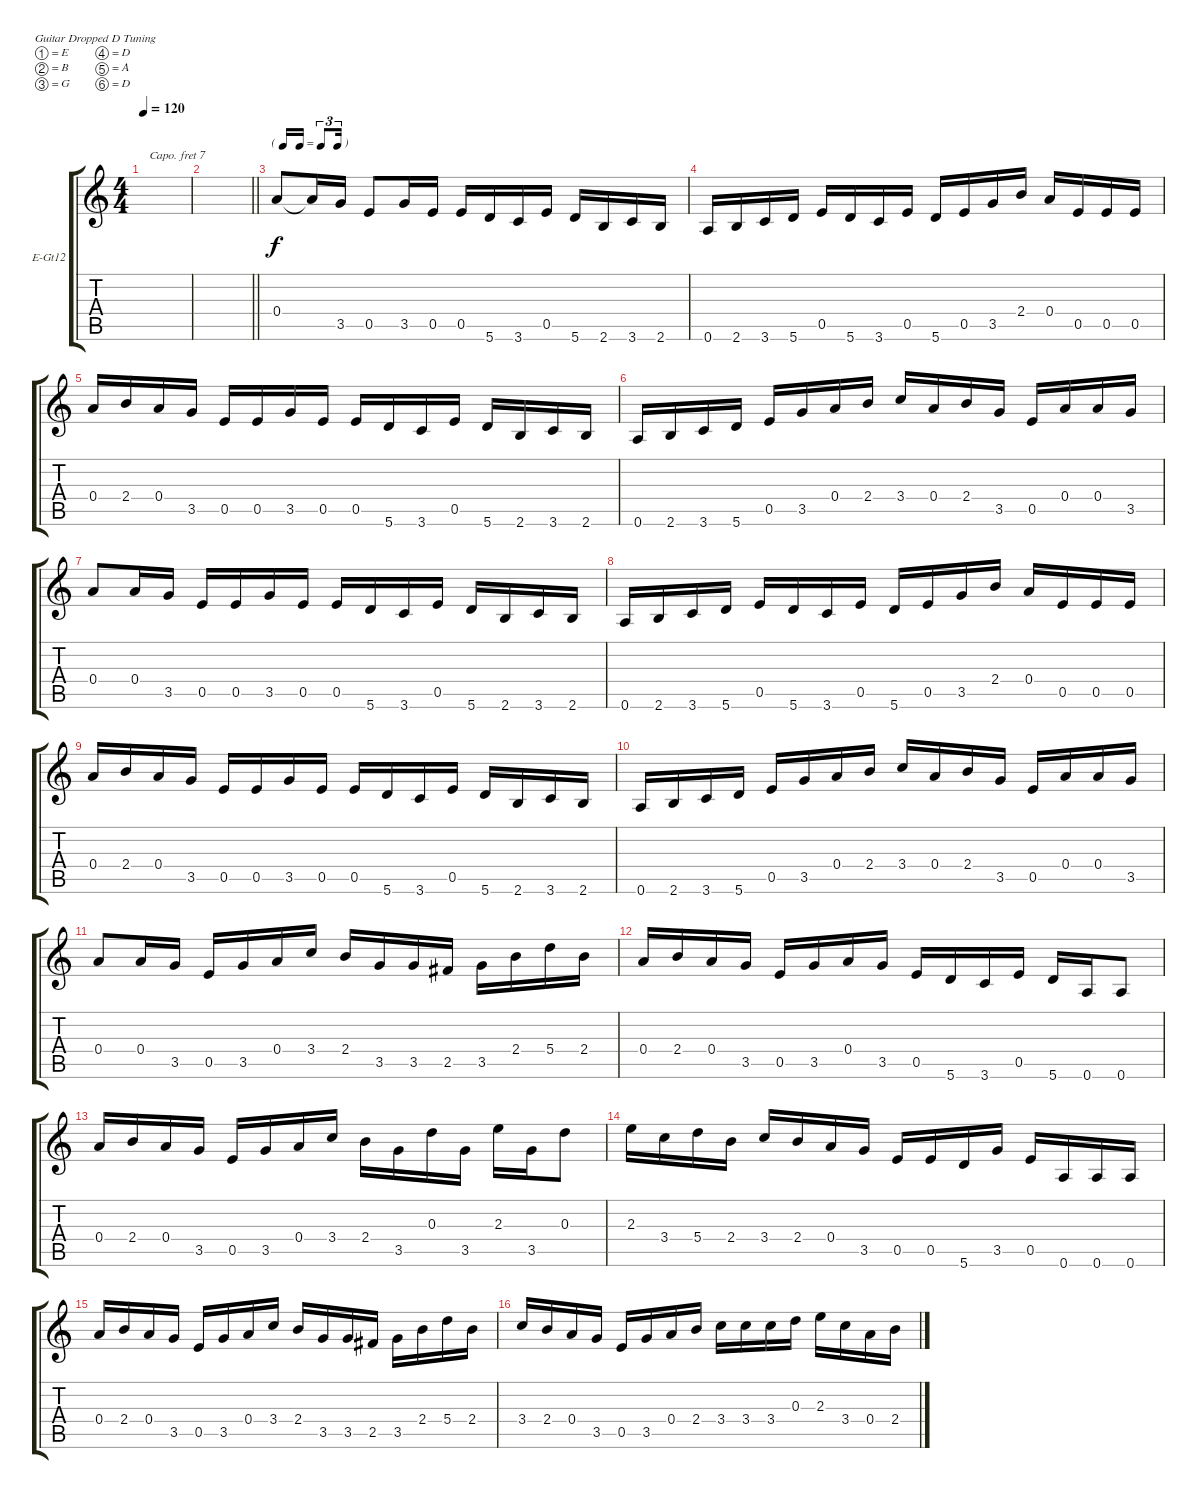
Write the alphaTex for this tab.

\defaultSystemsLayout 4
\bracketExtendMode groupsimilarinstruments
\firstSystemTrackNameOrientation horizontal
\otherSystemsTrackNameOrientation horizontal
\track ("12 St. Electric Guitar" "E-Gt12") {instrument electricguitarclean}
\staff {score tabs}
\capo 7
\tuning (E4 B3 G3 D3 A2 D2)
\ts (4 4)
\tempo 120
\clef g2
\ks c
|
\barLineRight lightlight
|
\tf triplet16th
0.4.8 0.4{t}.16 3.5.16 0.5.8 3.5.16 0.5.16 0.5.16 5.6.16 3.6.16 0.5.16 5.6.16 2.6.16 3.6.16 2.6.16 |
0.6.16 2.6.16 3.6.16 5.6.16 0.5.16 5.6.16 3.6.16 0.5.16 5.6.16 0.5.16 3.5.16 2.4.16 0.4.16 0.5.16 0.5.16 0.5.16 |
0.4.16 2.4.16 0.4.16 3.5.16 0.5.16 0.5.16 3.5.16 0.5.16 0.5.16 5.6.16 3.6.16 0.5.16 5.6.16 2.6.16 3.6.16 2.6.16 |
0.6.16 2.6.16 3.6.16 5.6.16 0.5.16 3.5.16 0.4.16 2.4.16 3.4.16 0.4.16 2.4.16 3.5.16 0.5.16 0.4.16 0.4.16 3.5.16 |
0.4.8 0.4.16 3.5.16 0.5.16 0.5.16 3.5.16 0.5.16 0.5.16 5.6.16 3.6.16 0.5.16 5.6.16 2.6.16 3.6.16 2.6.16 |
0.6.16 2.6.16 3.6.16 5.6.16 0.5.16 5.6.16 3.6.16 0.5.16 5.6.16 0.5.16 3.5.16 2.4.16 0.4.16 0.5.16 0.5.16 0.5.16 |
0.4.16 2.4.16 0.4.16 3.5.16 0.5.16 0.5.16 3.5.16 0.5.16 0.5.16 5.6.16 3.6.16 0.5.16 5.6.16 2.6.16 3.6.16 2.6.16 |
0.6.16 2.6.16 3.6.16 5.6.16 0.5.16 3.5.16 0.4.16 2.4.16 3.4.16 0.4.16 2.4.16 3.5.16 0.5.16 0.4.16 0.4.16 3.5.16 |
0.4.8 0.4.16 3.5.16 0.5.16 3.5.16 0.4.16 3.4.16 2.4.16 3.5.16 3.5.16 2.5.16 3.5.16 2.4.16 5.4.16 2.4.16 |
0.4.16 2.4.16 0.4.16 3.5.16 0.5.16 3.5.16 0.4.16 3.5.16 0.5.16 5.6.16 3.6.16 0.5.16 5.6.16 0.6.16 0.6.8 |
0.4.16 2.4.16 0.4.16 3.5.16 0.5.16 3.5.16 0.4.16 3.4.16 2.4.16 3.5.16 0.3.16 3.5.16 2.3.16 3.5.16 0.3.8 |
2.3.16 3.4.16 5.4.16 2.4.16 3.4.16 2.4.16 0.4.16 3.5.16 0.5.16 0.5.16 5.6.16 3.5.16 0.5.16 0.6.16 0.6.16 0.6.16 |
0.4.16 2.4.16 0.4.16 3.5.16 0.5.16 3.5.16 0.4.16 3.4.16 2.4.16 3.5.16 3.5.16 2.5.16 3.5.16 2.4.16 5.4.16 2.4.16 |
3.4.16 2.4.16 0.4.16 3.5.16 0.5.16 3.5.16 0.4.16 2.4.16 3.4.16 3.4.16 3.4.16 0.3.16 2.3.16 3.4.16 0.4.16 2.4.16
